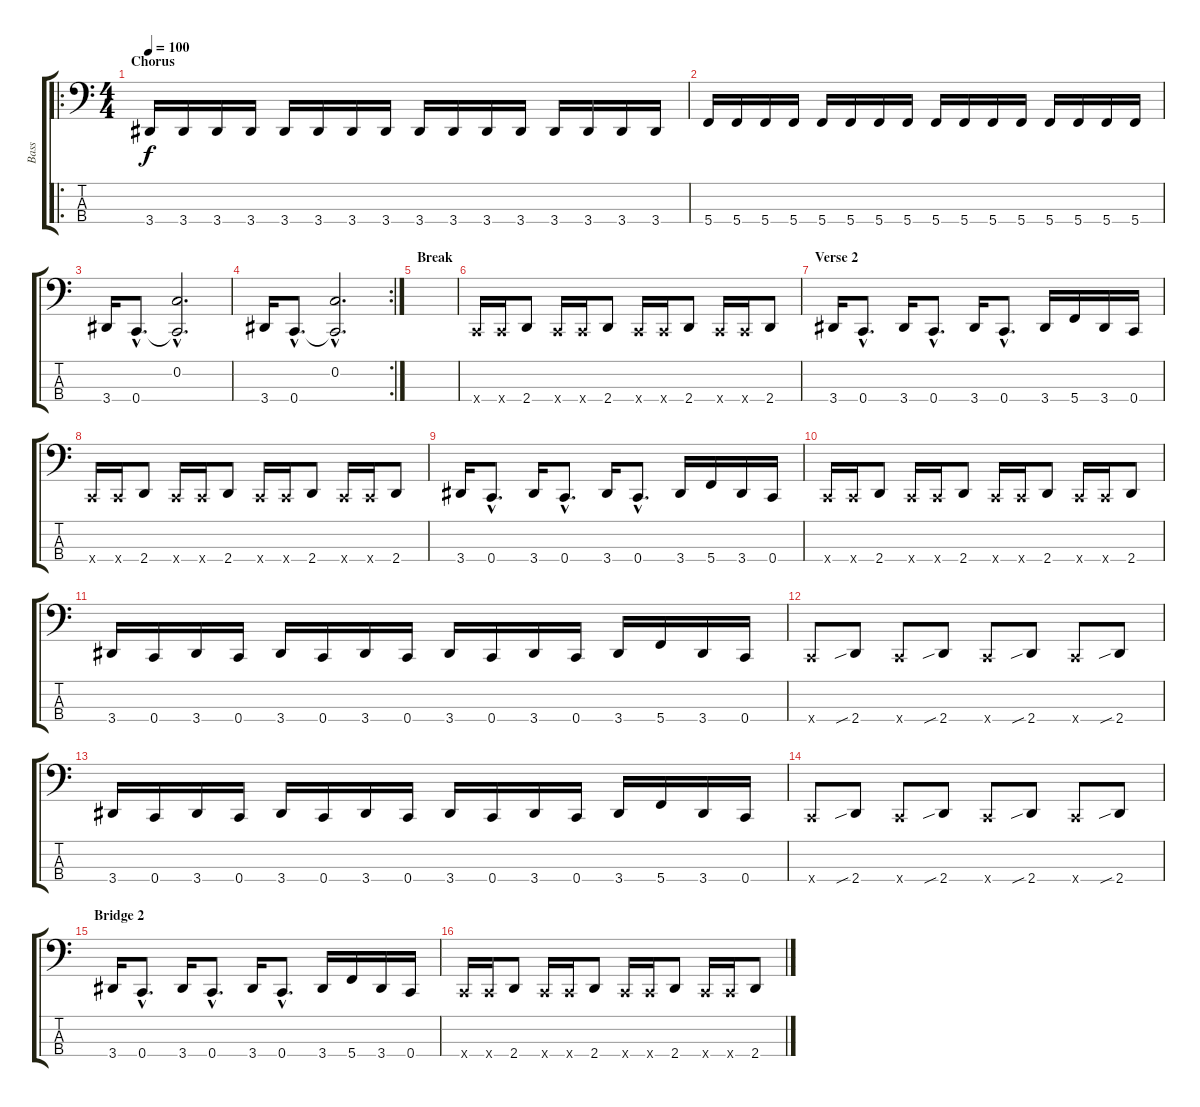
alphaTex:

\track ("Bass" "Bass") {instrument electricbassfinger}
\staff {score tabs}
\tuning (F2 C2 G1 C1) {hide}
\ro
\ts (4 4)
\section ("" "Chorus")
\tempo 100
\clef f4
\ks c
3.4.16{dy f} 3.4.16 3.4.16 3.4.16 3.4.16 3.4.16 3.4.16 3.4.16 3.4.16 3.4.16 3.4.16 3.4.16 3.4.16 3.4.16 3.4.16 3.4.16 |
5.4.16 5.4.16 5.4.16 5.4.16 5.4.16 5.4.16 5.4.16 5.4.16 5.4.16 5.4.16 5.4.16 5.4.16 5.4.16 5.4.16 5.4.16 5.4.16 |
3.4.16 0.4{hac}.8{d} (0.2{hac} 0.4{hac t}).2{d} |
\rc 2
3.4.16 0.4{hac}.8{d} (0.2{hac} 0.4{hac t}).2{d} |
\section ("" "Break")
|
0.4{x}.16 0.4{x}.16 2.4.8 0.4{x}.16 0.4{x}.16 2.4.8 0.4{x}.16 0.4{x}.16 2.4.8 0.4{x}.16 0.4{x}.16 2.4.8 |
\section ("" "Verse 2")
3.4.16 0.4{hac}.8{d} 3.4.16 0.4{hac}.8{d} 3.4.16 0.4{hac}.8{d} 3.4.16 5.4.16 3.4.16 0.4.16 |
0.4{x}.16 0.4{x}.16 2.4.8 0.4{x}.16 0.4{x}.16 2.4.8 0.4{x}.16 0.4{x}.16 2.4.8 0.4{x}.16 0.4{x}.16 2.4.8 |
3.4.16 0.4{hac}.8{d} 3.4.16 0.4{hac}.8{d} 3.4.16 0.4{hac}.8{d} 3.4.16 5.4.16 3.4.16 0.4.16 |
0.4{x}.16 0.4{x}.16 2.4.8 0.4{x}.16 0.4{x}.16 2.4.8 0.4{x}.16 0.4{x}.16 2.4.8 0.4{x}.16 0.4{x}.16 2.4.8 |
3.4.16 0.4.16 3.4.16 0.4.16 3.4.16 0.4.16 3.4.16 0.4.16 3.4.16 0.4.16 3.4.16 0.4.16 3.4.16 5.4.16 3.4.16 0.4.16 |
0.4{x}.8 2.4{sib}.8 0.4{x}.8 2.4{sib}.8 0.4{x}.8 2.4{sib}.8 0.4{x}.8 2.4{sib}.8 |
3.4.16 0.4.16 3.4.16 0.4.16 3.4.16 0.4.16 3.4.16 0.4.16 3.4.16 0.4.16 3.4.16 0.4.16 3.4.16 5.4.16 3.4.16 0.4.16 |
0.4{x}.8 2.4{sib}.8 0.4{x}.8 2.4{sib}.8 0.4{x}.8 2.4{sib}.8 0.4{x}.8 2.4{sib}.8 |
\section ("" "Bridge 2")
3.4.16 0.4{hac}.8{d} 3.4.16 0.4{hac}.8{d} 3.4.16 0.4{hac}.8{d} 3.4.16 5.4.16 3.4.16 0.4.16 |
0.4{x}.16 0.4{x}.16 2.4.8 0.4{x}.16 0.4{x}.16 2.4.8 0.4{x}.16 0.4{x}.16 2.4.8 0.4{x}.16 0.4{x}.16 2.4.8
